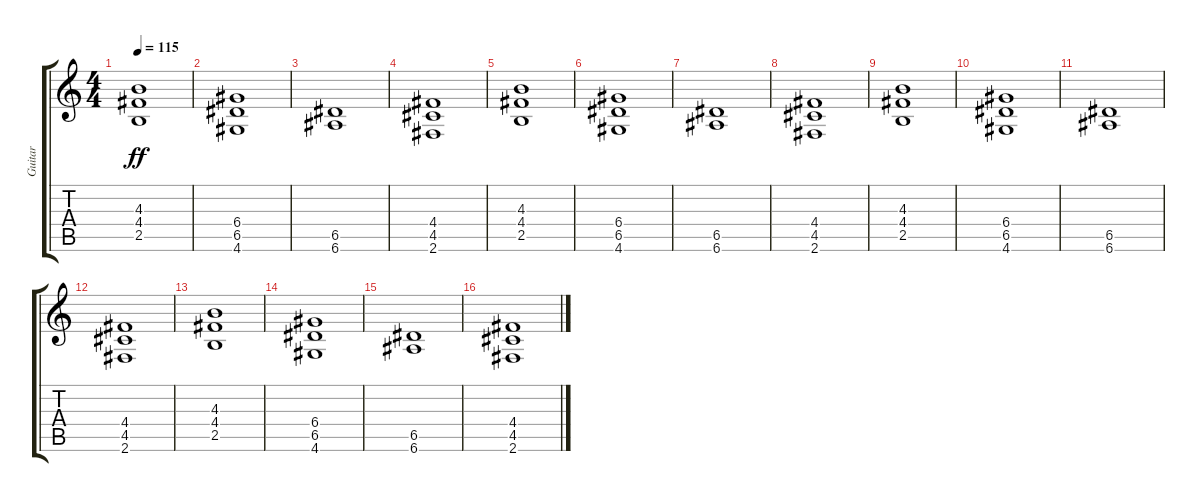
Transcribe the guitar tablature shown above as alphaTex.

\track ("Guitar" "Guitar") {instrument distortionguitar}
\staff {score tabs}
\tuning (E4 B3 G3 D3 A2 E2) {hide}
\ts (4 4)
\tempo 115
\clef g2
\ks c
(4.3 4.4 2.5).1{dy ff} |
(6.4 6.5 4.6).1 |
(6.5 6.6).1 |
(4.4 4.5 2.6).1 |
(4.3 4.4 2.5).1 |
(6.4 6.5 4.6).1 |
(6.5 6.6).1 |
(4.4 4.5 2.6).1 |
(4.3 4.4 2.5).1 |
(6.4 6.5 4.6).1 |
(6.5 6.6).1 |
(4.4 4.5 2.6).1 |
(4.3 4.4 2.5).1 |
(6.4 6.5 4.6).1 |
(6.5 6.6).1 |
(4.4 4.5 2.6).1
